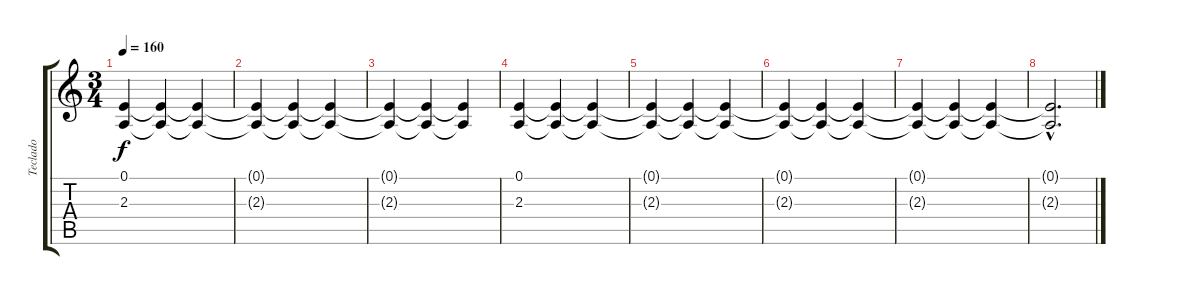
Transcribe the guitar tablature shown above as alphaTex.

\track ("Teclado" "Teclado") {instrument stringensemble2}
\staff {score tabs}
\tuning (E4 B3 G3 D3 A2 E2) {hide}
\ts (3 4)
\tempo 160
\clef g2
\ks c
(0.1{t} 2.3{t}).4{dy f} (0.1{t} 2.3{t}).4 (0.1{t} 2.3{t}).4 |
(0.1{t} 2.3{t}).4 (0.1{t} 2.3{t}).4 (0.1{t} 2.3{t}).4 |
(0.1{t} 2.3{t}).4 (0.1{t} 2.3{t}).4 (0.1{t} 2.3{t}).4 |
(0.1 2.3).4 (0.1{t} 2.3{t}).4 (0.1{t} 2.3{t}).4 |
(0.1{t} 2.3{t}).4 (0.1{t} 2.3{t}).4 (0.1{t} 2.3{t}).4 |
(0.1{t} 2.3{t}).4 (0.1{t} 2.3{t}).4 (0.1{t} 2.3{t}).4 |
(0.1{t} 2.3{t}).4 (0.1{t} 2.3{t}).4 (0.1{t} 2.3{t}).4 |
(0.1{hac t} 2.3{hac t}).2{d}
